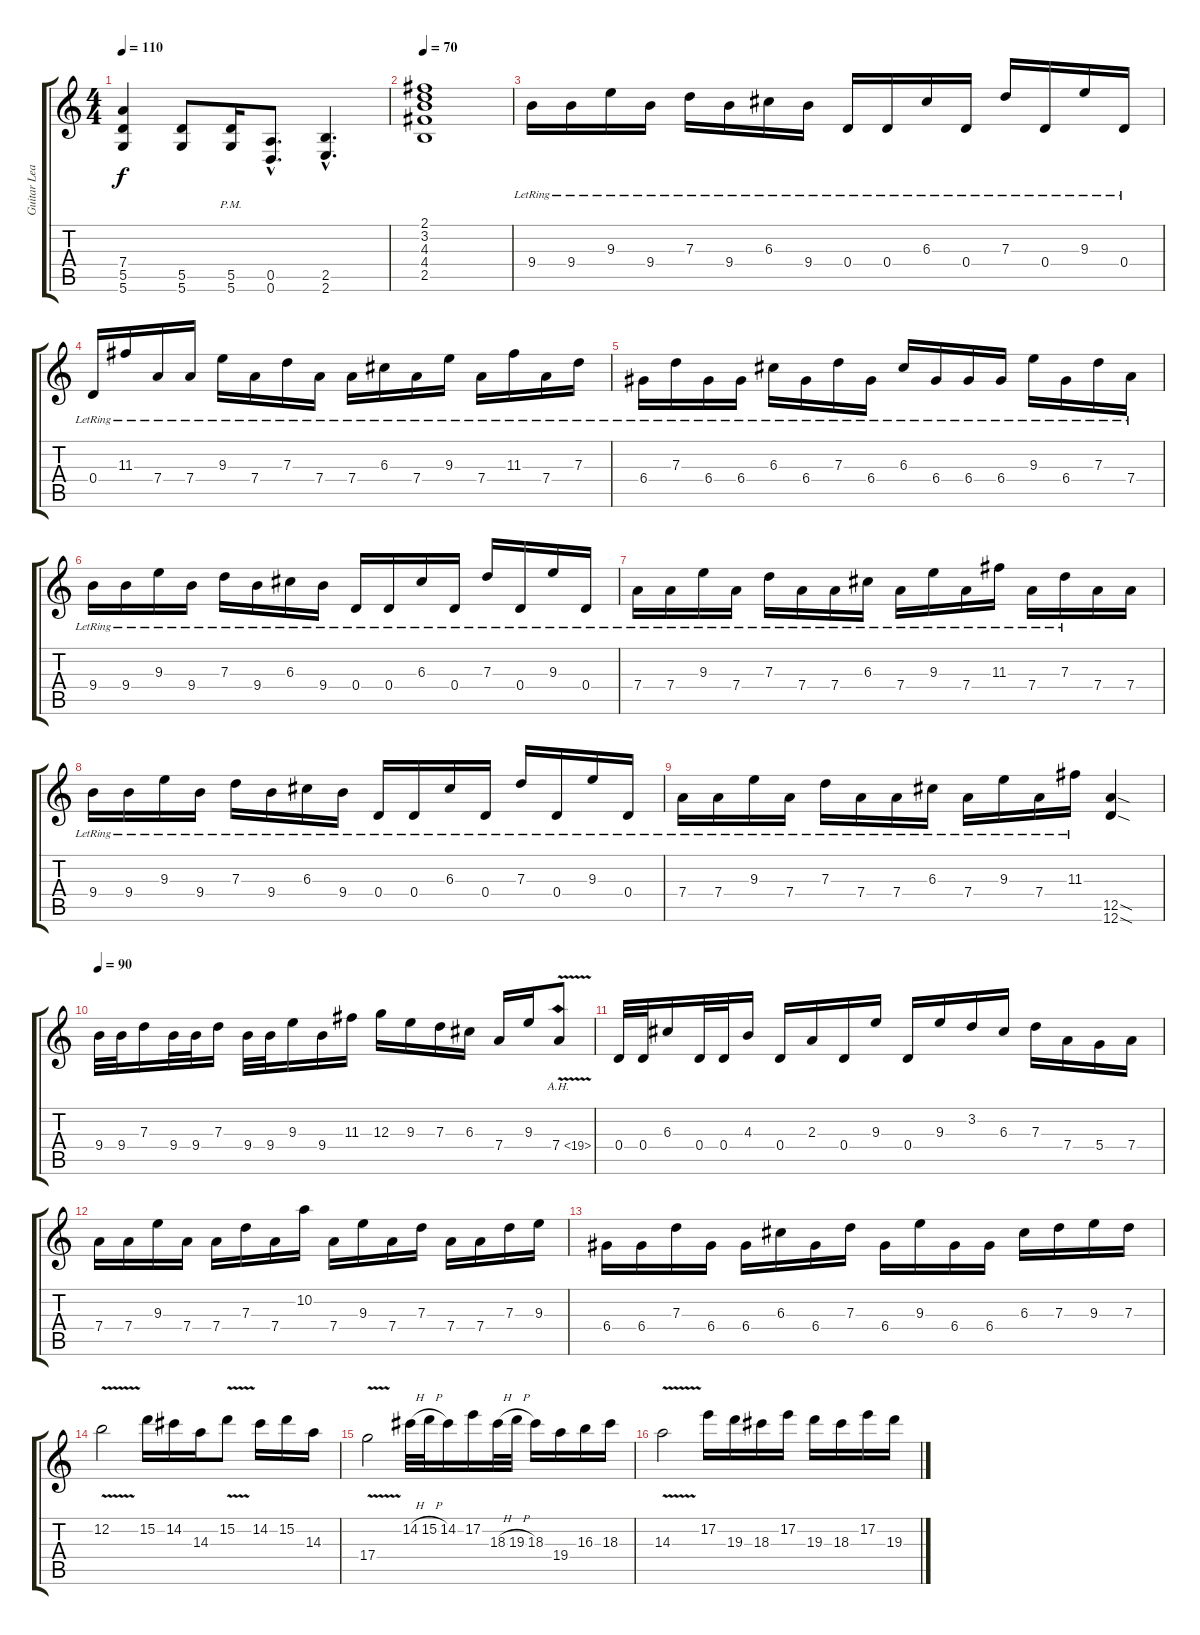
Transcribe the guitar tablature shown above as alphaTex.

\track ("Guitar Lead" "Guitar Lea") {instrument acousticguitarsteel}
\staff {score tabs}
\tuning (E4 B3 G3 D3 A2 D2) {hide}
\ts (4 4)
\tempo 110
\clef g2
\ks c
(7.4 5.5 5.6).4{dy f} (5.5 5.6).8 (5.5{pm} 5.6{pm}).16 (0.5{hac} 0.6{hac}).8{d} (2.5{hac} 2.6{hac}).4{d} |
\tempo 70
(2.1 3.2 4.3 4.4 2.5).1 |
9.4{lr}.16{volume 0 instrument acousticguitarsteel} 9.4{lr}.16{volume 16} 9.3{lr}.16 9.4{lr}.16 7.3{lr}.16 9.4{lr}.16 6.3{lr}.16 9.4{lr}.16 0.4{lr}.16 0.4{lr}.16 6.3{lr}.16 0.4{lr}.16 7.3{lr}.16 0.4{lr}.16 9.3{lr}.16 0.4{lr}.16 |
0.4{lr}.16 11.3{lr}.16 7.4{lr}.16 7.4{lr}.16 9.3{lr}.16 7.4{lr}.16 7.3{lr}.16 7.4{lr}.16 7.4{lr}.16 6.3{lr}.16 7.4{lr}.16 9.3{lr}.16 7.4{lr}.16 11.3{lr}.16 7.4{lr}.16 7.3{lr}.16 |
6.4{lr}.16 7.3{lr}.16 6.4{lr}.16 6.4{lr}.16 6.3{lr}.16 6.4{lr}.16 7.3{lr}.16 6.4{lr}.16 6.3{lr}.16 6.4{lr}.16 6.4{lr}.16 6.4{lr}.16 9.3{lr}.16 6.4{lr}.16 7.3{lr}.16 7.4{lr}.16 |
9.4{lr}.16 9.4{lr}.16 9.3{lr}.16 9.4{lr}.16 7.3{lr}.16 9.4{lr}.16 6.3{lr}.16 9.4{lr}.16 0.4{lr}.16 0.4{lr}.16 6.3{lr}.16 0.4{lr}.16 7.3{lr}.16 0.4{lr}.16 9.3{lr}.16 0.4{lr}.16 |
7.4{lr}.16 7.4{lr}.16 9.3{lr}.16 7.4{lr}.16 7.3{lr}.16 7.4{lr}.16 7.4{lr}.16 6.3{lr}.16 7.4{lr}.16 9.3{lr}.16 7.4{lr}.16 11.3{lr}.16 7.4{lr}.16 7.3{lr}.16 7.4.16 7.4.16 |
9.4{lr}.16 9.4{lr}.16 9.3{lr}.16 9.4{lr}.16 7.3{lr}.16 9.4{lr}.16 6.3{lr}.16 9.4{lr}.16 0.4{lr}.16 0.4{lr}.16 6.3{lr}.16 0.4{lr}.16 7.3{lr}.16 0.4{lr}.16 9.3{lr}.16 0.4{lr}.16 |
7.4{lr}.16 7.4{lr}.16 9.3{lr}.16 7.4{lr}.16 7.3{lr}.16 7.4{lr}.16 7.4{lr}.16 6.3{lr}.16 7.4{lr}.16 9.3{lr}.16 7.4{lr}.16 11.3{lr}.16 (12.5{sod} 12.6{sod}).4{instrument distortionguitar} |
\tempo 90
9.4.32 9.4.32 7.3.16 9.4.32 9.4.32 7.3.16 9.4.32 9.4.32 9.3.16 9.4.16 11.3.16 12.3.16 9.3.16 7.3.16 6.3.16 7.4.16 9.3.16 7.4{ah 12 v}.8 |
0.4.32 0.4.32 6.3.16 0.4.32 0.4.32 4.3.16 0.4.16 2.3.16 0.4.16 9.3.16 0.4.16 9.3.16 3.2.16 6.3.16 7.3.16 7.4.16 5.4.16 7.4.16 |
7.4.16 7.4.16 9.3.16 7.4.16 7.4.16 7.3.16 7.4.16 10.2.16 7.4.16 9.3.16 7.4.16 7.3.16 7.4.16 7.4.16 7.3.16 9.3.16 |
6.4.16 6.4.16 7.3.16 6.4.16 6.4.16 6.3.16 6.4.16 7.3.16 6.4.16 9.3.16 6.4.16 6.4.16 6.3.16 7.3.16 9.3.16 7.3.16 |
12.2{v}.2 15.2.16 14.2.16 14.3.16 15.2{v}.8 14.2.16 15.2.16 14.3.16 |
17.4{v}.2 14.2{h}.32 15.2{h}.32 14.2.16 17.2.16 18.3{h}.32 19.3{h}.32 18.3.16 19.4.16 16.3.16 18.3.16 |
14.3{v}.2 17.2.16 19.3.16 18.3.16 17.2.16 19.3.16 18.3.16 17.2.16 19.3.16
